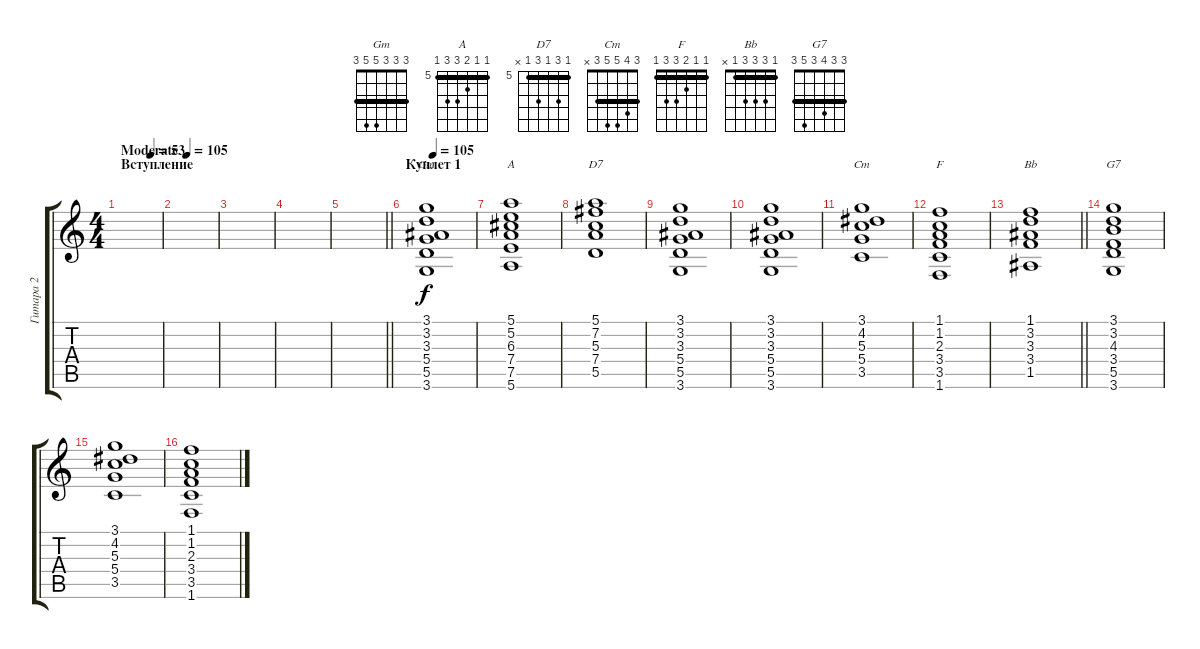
\track ("Гитара 2" "Гитара 2") {solo instrument acousticguitarsteel}
\staff {score tabs}
\tuning (E4 B3 G3 D3 A2 E2) {hide}
\chord ("Gm" 3 3 3 5 5 3) {barre 3}
\chord ("A" 5 5 6 7 7 5) {firstfret 5 barre 5}
\chord ("D7" 5 7 5 7 5 x) {firstfret 5 barre 5}
\chord ("Cm" 3 4 5 5 3 x) {barre 3}
\chord ("F" 1 1 2 3 3 1) {barre 1}
\chord ("Bb" 1 3 3 3 1 x) {barre 1}
\chord ("G7" 3 3 4 3 5 3) {barre 3}
\ts (4 4)
\section ("" "Вступление")
\tempo (105 "Moderate")
\tempo (53 0.75)
\tempo (105 "Moderate")
\clef g2
\ks c
|
|
|
|
\barLineRight lightlight
|
\section ("" "Куплет 1")
\tempo 105
(3.1 3.2 3.3 5.4 5.5 3.6).1{ch "Gm"} |
(5.1 5.2 6.3 7.4 7.5 5.6).1{ch "A"} |
(5.1 7.2 5.3 7.4 5.5).1{ch "D7"} |
(3.1 3.2 3.3 5.4 5.5 3.6).1 |
(3.1 3.2 3.3 5.4 5.5 3.6).1 |
(3.1 4.2 5.3 5.4 3.5).1{ch "Cm"} |
(1.1 1.2 2.3 3.4 3.5 1.6).1{ch "F"} |
\barLineRight lightlight
(1.1 3.2 3.3 3.4 1.5).1{ch "Bb"} |
\section ("" "")
(3.1 3.2 4.3 3.4 5.5 3.6).1{ch "G7"} |
(3.1 4.2 5.3 5.4 3.5).1 |
(1.1 1.2 2.3 3.4 3.5 1.6).1
